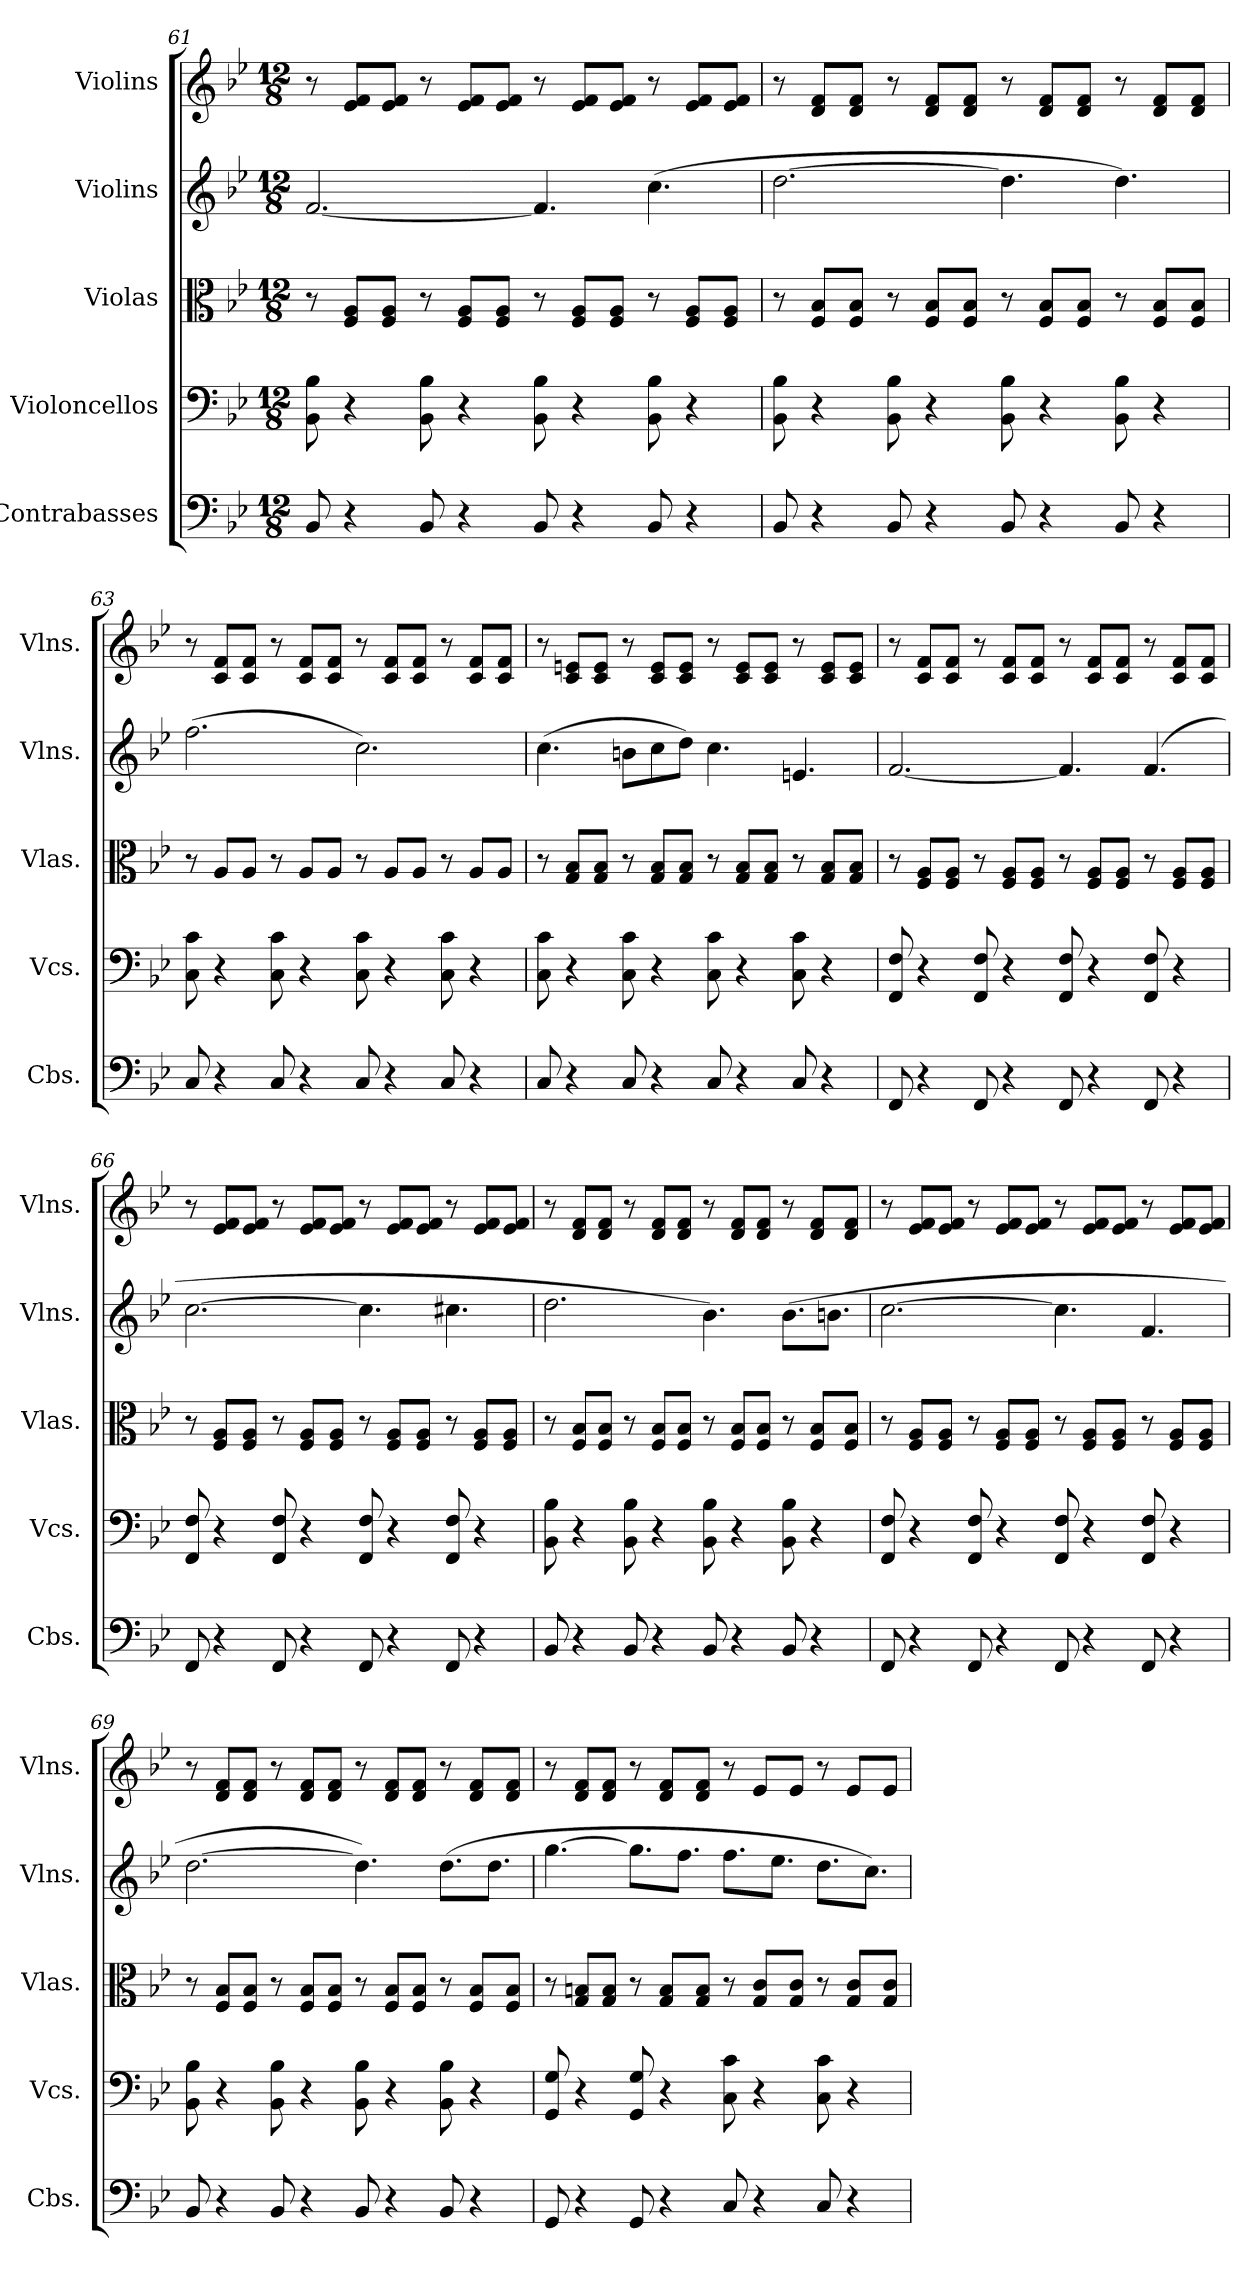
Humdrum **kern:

**kern	**kern	**kern	**kern	**kern
*part5	*part4	*part3	*part2	*part1
*staff5	*staff4	*staff3	*staff2	*staff1
*I"Contrabasses	*I"Violoncellos	*I"Violas	*I"Violins	*I"Violins
*I'Cbs.	*I'Vcs.	*I'Vlas.	*I'Vlns.	*I'Vlns.
*clefF4	*clefF4	*clefC3	*clefG2	*clefG2
*ITrd7c12	*	*	*	*
*k[b-e-]	*k[b-e-]	*k[b-e-]	*k[b-e-]	*k[b-e-]
*M12/8	*M12/8	*M12/8	*M12/8	*M12/8
=61	=61	=61	=61	=61
8BBB-/	8BB-\ 8B-\	8r	[2.f/	8r
4r	4r	8F/ 8A/L	.	8e-/ 8f/L
.	.	8F/ 8A/J	.	8e-/ 8f/J
8BBB-/	8BB-\ 8B-\	8r	.	8r
4r	4r	8F/ 8A/L	.	8e-/ 8f/L
.	.	8F/ 8A/J	.	8e-/ 8f/J
8BBB-/	8BB-\ 8B-\	8r	4.f/]	8r
4r	4r	8F/ 8A/L	.	8e-/ 8f/L
.	.	8F/ 8A/J	.	8e-/ 8f/J
8BBB-/	8BB-\ 8B-\	8r	(>4.cc\	8r
4r	4r	8F/ 8A/L	.	8e-/ 8f/L
.	.	8F/ 8A/J	.	8e-/ 8f/J
!!LO:PB:g=z
=62	=62	=62	=62	=62
8BBB-/	8BB-\ 8B-\	8r	[2.dd\	8r
4r	4r	8F/ 8B-/L	.	8d/ 8f/L
.	.	8F/ 8B-/J	.	8d/ 8f/J
8BBB-/	8BB-\ 8B-\	8r	.	8r
4r	4r	8F/ 8B-/L	.	8d/ 8f/L
.	.	8F/ 8B-/J	.	8d/ 8f/J
8BBB-/	8BB-\ 8B-\	8r	4.dd\]	8r
4r	4r	8F/ 8B-/L	.	8d/ 8f/L
.	.	8F/ 8B-/J	.	8d/ 8f/J
8BBB-/	8BB-\ 8B-\	8r	4.dd\)	8r
4r	4r	8F/ 8B-/L	.	8d/ 8f/L
.	.	8F/ 8B-/J	.	8d/ 8f/J
=63	=63	=63	=63	=63
8CC/	8C\ 8c\	8r	(>2.ff\	8r
4r	4r	8A/L	.	8c/ 8f/L
.	.	8A/J	.	8c/ 8f/J
8CC/	8C\ 8c\	8r	.	8r
4r	4r	8A/L	.	8c/ 8f/L
.	.	8A/J	.	8c/ 8f/J
8CC/	8C\ 8c\	8r	2.cc\)	8r
4r	4r	8A/L	.	8c/ 8f/L
.	.	8A/J	.	8c/ 8f/J
8CC/	8C\ 8c\	8r	.	8r
4r	4r	8A/L	.	8c/ 8f/L
.	.	8A/J	.	8c/ 8f/J
!!LO:LB:g=z
=64	=64	=64	=64	=64
8CC/	8C\ 8c\	8r	(>4.cc\	8r
4r	4r	8G/ 8B-/L	.	8c/ 8en/L
.	.	8G/ 8B-/J	.	8c/ 8e/J
8CC/	8C\ 8c\	8r	8bn\L	8r
4r	4r	8G/ 8B-/L	8cc\	8c/ 8e/L
.	.	8G/ 8B-/J	8dd\J)	8c/ 8e/J
8CC/	8C\ 8c\	8r	4.cc\	8r
4r	4r	8G/ 8B-/L	.	8c/ 8e/L
.	.	8G/ 8B-/J	.	8c/ 8e/J
8CC/	8C\ 8c\	8r	4.en/	8r
4r	4r	8G/ 8B-/L	.	8c/ 8e/L
.	.	8G/ 8B-/J	.	8c/ 8e/J
=65	=65	=65	=65	=65
8FFF/	8FF/ 8F/	8r	[2.f/	8r
4r	4r	8F/ 8A/L	.	8c/ 8f/L
.	.	8F/ 8A/J	.	8c/ 8f/J
8FFF/	8FF/ 8F/	8r	.	8r
4r	4r	8F/ 8A/L	.	8c/ 8f/L
.	.	8F/ 8A/J	.	8c/ 8f/J
8FFF/	8FF/ 8F/	8r	4.f/]	8r
4r	4r	8F/ 8A/L	.	8c/ 8f/L
.	.	8F/ 8A/J	.	8c/ 8f/J
8FFF/	8FF/ 8F/	8r	(>4.f/	8r
4r	4r	8F/ 8A/L	.	8c/ 8f/L
.	.	8F/ 8A/J	.	8c/ 8f/J
!!LO:PB:g=z
=66	=66	=66	=66	=66
8FFF/	8FF/ 8F/	8r	[2.cc\	8r
4r	4r	8F/ 8A/L	.	8e-/ 8f/L
.	.	8F/ 8A/J	.	8e-/ 8f/J
8FFF/	8FF/ 8F/	8r	.	8r
4r	4r	8F/ 8A/L	.	8e-/ 8f/L
.	.	8F/ 8A/J	.	8e-/ 8f/J
8FFF/	8FF/ 8F/	8r	4.cc\]	8r
4r	4r	8F/ 8A/L	.	8e-/ 8f/L
.	.	8F/ 8A/J	.	8e-/ 8f/J
8FFF/	8FF/ 8F/	8r	4.cc#X\	8r
4r	4r	8F/ 8A/L	.	8e-/ 8f/L
.	.	8F/ 8A/J	.	8e-/ 8f/J
=67	=67	=67	=67	=67
8BBB-/	8BB-\ 8B-\	8r	2.dd\	8r
4r	4r	8F/ 8B-/L	.	8d/ 8f/L
.	.	8F/ 8B-/J	.	8d/ 8f/J
8BBB-/	8BB-\ 8B-\	8r	.	8r
4r	4r	8F/ 8B-/L	.	8d/ 8f/L
.	.	8F/ 8B-/J	.	8d/ 8f/J
8BBB-/	8BB-\ 8B-\	8r	4.b-\)	8r
4r	4r	8F/ 8B-/L	.	8d/ 8f/L
.	.	8F/ 8B-/J	.	8d/ 8f/J
8BBB-/	8BB-\ 8B-\	8r	(>8.b-\L	8r
4r	4r	8F/ 8B-/L	.	8d/ 8f/L
.	.	.	8.bn\J	.
.	.	8F/ 8B-/J	.	8d/ 8f/J
!!LO:LB:g=z
=68	=68	=68	=68	=68
8FFF/	8FF/ 8F/	8r	[2.cc\	8r
4r	4r	8F/ 8A/L	.	8e-/ 8f/L
.	.	8F/ 8A/J	.	8e-/ 8f/J
8FFF/	8FF/ 8F/	8r	.	8r
4r	4r	8F/ 8A/L	.	8e-/ 8f/L
.	.	8F/ 8A/J	.	8e-/ 8f/J
8FFF/	8FF/ 8F/	8r	4.cc\]	8r
4r	4r	8F/ 8A/L	.	8e-/ 8f/L
.	.	8F/ 8A/J	.	8e-/ 8f/J
8FFF/	8FF/ 8F/	8r	4.f/	8r
4r	4r	8F/ 8A/L	.	8e-/ 8f/L
.	.	8F/ 8A/J	.	8e-/ 8f/J
=69	=69	=69	=69	=69
8BBB-/	8BB-\ 8B-\	8r	[2.dd\	8r
4r	4r	8F/ 8B-/L	.	8d/ 8f/L
.	.	8F/ 8B-/J	.	8d/ 8f/J
8BBB-/	8BB-\ 8B-\	8r	.	8r
4r	4r	8F/ 8B-/L	.	8d/ 8f/L
.	.	8F/ 8B-/J	.	8d/ 8f/J
8BBB-/	8BB-\ 8B-\	8r	4.dd\])	8r
4r	4r	8F/ 8B-/L	.	8d/ 8f/L
.	.	8F/ 8B-/J	.	8d/ 8f/J
8BBB-/	8BB-\ 8B-\	8r	(>8.dd\L	8r
4r	4r	8F/ 8B-/L	.	8d/ 8f/L
.	.	.	8.dd\J	.
.	.	8F/ 8B-/J	.	8d/ 8f/J
!!LO:PB:g=z
=70	=70	=70	=70	=70
8GGG/	8GG/ 8G/	8r	[4.gg\	8r
4r	4r	8G/ 8Bn/L	.	8d/ 8f/L
.	.	8G/ 8B/J	.	8d/ 8f/J
8GGG/	8GG/ 8G/	8r	8.gg\L]	8r
4r	4r	8G/ 8B/L	.	8d/ 8f/L
.	.	.	8.ff\J	.
.	.	8G/ 8B/J	.	8d/ 8f/J
8CC/	8C\ 8c\	8r	8.ff\L	8r
4r	4r	8G/ 8c/L	.	8e-/L
.	.	.	8.ee-\J	.
.	.	8G/ 8c/J	.	8e-/J
8CC/	8C\ 8c\	8r	8.dd\L	8r
4r	4r	8G/ 8c/L	.	8e-/L
.	.	.	8.cc\J)	.
.	.	8G/ 8c/J	.	8e-/J
=	=	=	=	=
*-	*-	*-	*-	*-
